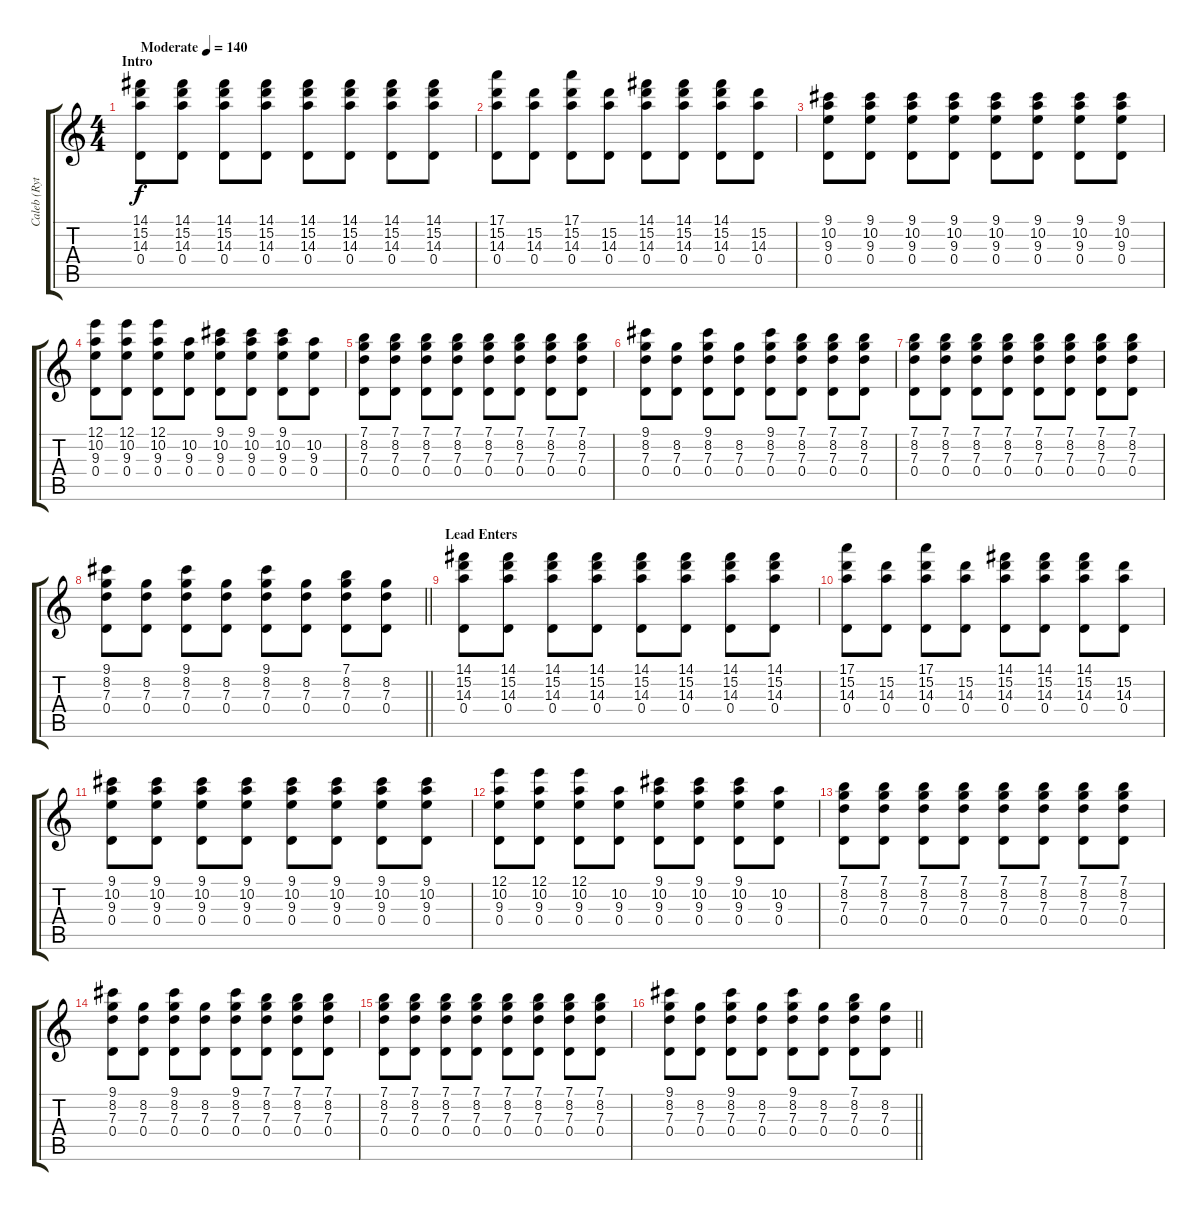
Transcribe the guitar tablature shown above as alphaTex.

\track ("Caleb (Rythm Guitar)" "Caleb (Ryt") {instrument electricguitarclean}
\staff {score tabs}
\tuning (E4 B3 G3 D3 A2 E2) {hide}
\ts (4 4)
\section ("" "Intro")
\tempo (140 "Moderate")
\clef g2
\ks c
(14.1 15.2 14.3 0.4).8{dy f instrument electricguitarclean} (14.1 15.2 14.3 0.4).8 (14.1 15.2 14.3 0.4).8 (14.1 15.2 14.3 0.4).8 (14.1 15.2 14.3 0.4).8 (14.1 15.2 14.3 0.4).8 (14.1 15.2 14.3 0.4).8 (14.1 15.2 14.3 0.4).8 |
(17.1 15.2 14.3 0.4).8 (15.2 14.3 0.4).8 (17.1 15.2 14.3 0.4).8 (15.2 14.3 0.4).8 (14.1 15.2 14.3 0.4).8 (14.1 15.2 14.3 0.4).8 (14.1 15.2 14.3 0.4).8 (15.2 14.3 0.4).8 |
(9.1 10.2 9.3 0.4).8 (9.1 10.2 9.3 0.4).8 (9.1 10.2 9.3 0.4).8 (9.1 10.2 9.3 0.4).8 (9.1 10.2 9.3 0.4).8 (9.1 10.2 9.3 0.4).8 (9.1 10.2 9.3 0.4).8 (9.1 10.2 9.3 0.4).8 |
(12.1 10.2 9.3 0.4).8 (12.1 10.2 9.3 0.4).8 (12.1 10.2 9.3 0.4).8 (10.2 9.3 0.4).8 (9.1 10.2 9.3 0.4).8 (9.1 10.2 9.3 0.4).8 (9.1 10.2 9.3 0.4).8 (10.2 9.3 0.4).8 |
(7.1 8.2 7.3 0.4).8 (7.1 8.2 7.3 0.4).8 (7.1 8.2 7.3 0.4).8 (7.1 8.2 7.3 0.4).8 (7.1 8.2 7.3 0.4).8 (7.1 8.2 7.3 0.4).8 (7.1 8.2 7.3 0.4).8 (7.1 8.2 7.3 0.4).8 |
(9.1 8.2 7.3 0.4).8 (8.2 7.3 0.4).8 (9.1 8.2 7.3 0.4).8 (8.2 7.3 0.4).8 (9.1 8.2 7.3 0.4).8 (7.1 8.2 7.3 0.4).8 (7.1 8.2 7.3 0.4).8 (7.1 8.2 7.3 0.4).8 |
(7.1 8.2 7.3 0.4).8 (7.1 8.2 7.3 0.4).8 (7.1 8.2 7.3 0.4).8 (7.1 8.2 7.3 0.4).8 (7.1 8.2 7.3 0.4).8 (7.1 8.2 7.3 0.4).8 (7.1 8.2 7.3 0.4).8 (7.1 8.2 7.3 0.4).8 |
\barLineRight lightlight
(9.1 8.2 7.3 0.4).8 (8.2 7.3 0.4).8 (9.1 8.2 7.3 0.4).8 (8.2 7.3 0.4).8 (9.1 8.2 7.3 0.4).8 (8.2 7.3 0.4).8 (7.1 8.2 7.3 0.4).8 (8.2 7.3 0.4).8 |
\section ("" "Lead Enters")
(14.1 15.2 14.3 0.4).8{balance 11} (14.1 15.2 14.3 0.4).8 (14.1 15.2 14.3 0.4).8 (14.1 15.2 14.3 0.4).8 (14.1 15.2 14.3 0.4).8 (14.1 15.2 14.3 0.4).8 (14.1 15.2 14.3 0.4).8 (14.1 15.2 14.3 0.4).8 |
(17.1 15.2 14.3 0.4).8 (15.2 14.3 0.4).8 (17.1 15.2 14.3 0.4).8 (15.2 14.3 0.4).8 (14.1 15.2 14.3 0.4).8 (14.1 15.2 14.3 0.4).8 (14.1 15.2 14.3 0.4).8 (15.2 14.3 0.4).8 |
(9.1 10.2 9.3 0.4).8 (9.1 10.2 9.3 0.4).8 (9.1 10.2 9.3 0.4).8 (9.1 10.2 9.3 0.4).8 (9.1 10.2 9.3 0.4).8 (9.1 10.2 9.3 0.4).8 (9.1 10.2 9.3 0.4).8 (9.1 10.2 9.3 0.4).8 |
(12.1 10.2 9.3 0.4).8 (12.1 10.2 9.3 0.4).8 (12.1 10.2 9.3 0.4).8 (10.2 9.3 0.4).8 (9.1 10.2 9.3 0.4).8 (9.1 10.2 9.3 0.4).8 (9.1 10.2 9.3 0.4).8 (10.2 9.3 0.4).8 |
(7.1 8.2 7.3 0.4).8 (7.1 8.2 7.3 0.4).8 (7.1 8.2 7.3 0.4).8 (7.1 8.2 7.3 0.4).8 (7.1 8.2 7.3 0.4).8 (7.1 8.2 7.3 0.4).8 (7.1 8.2 7.3 0.4).8 (7.1 8.2 7.3 0.4).8 |
(9.1 8.2 7.3 0.4).8 (8.2 7.3 0.4).8 (9.1 8.2 7.3 0.4).8 (8.2 7.3 0.4).8 (9.1 8.2 7.3 0.4).8 (7.1 8.2 7.3 0.4).8 (7.1 8.2 7.3 0.4).8 (7.1 8.2 7.3 0.4).8 |
(7.1 8.2 7.3 0.4).8 (7.1 8.2 7.3 0.4).8 (7.1 8.2 7.3 0.4).8 (7.1 8.2 7.3 0.4).8 (7.1 8.2 7.3 0.4).8 (7.1 8.2 7.3 0.4).8 (7.1 8.2 7.3 0.4).8 (7.1 8.2 7.3 0.4).8 |
\barLineRight lightlight
(9.1 8.2 7.3 0.4).8 (8.2 7.3 0.4).8 (9.1 8.2 7.3 0.4).8 (8.2 7.3 0.4).8 (9.1 8.2 7.3 0.4).8 (8.2 7.3 0.4).8 (7.1 8.2 7.3 0.4).8 (8.2 7.3 0.4).8
